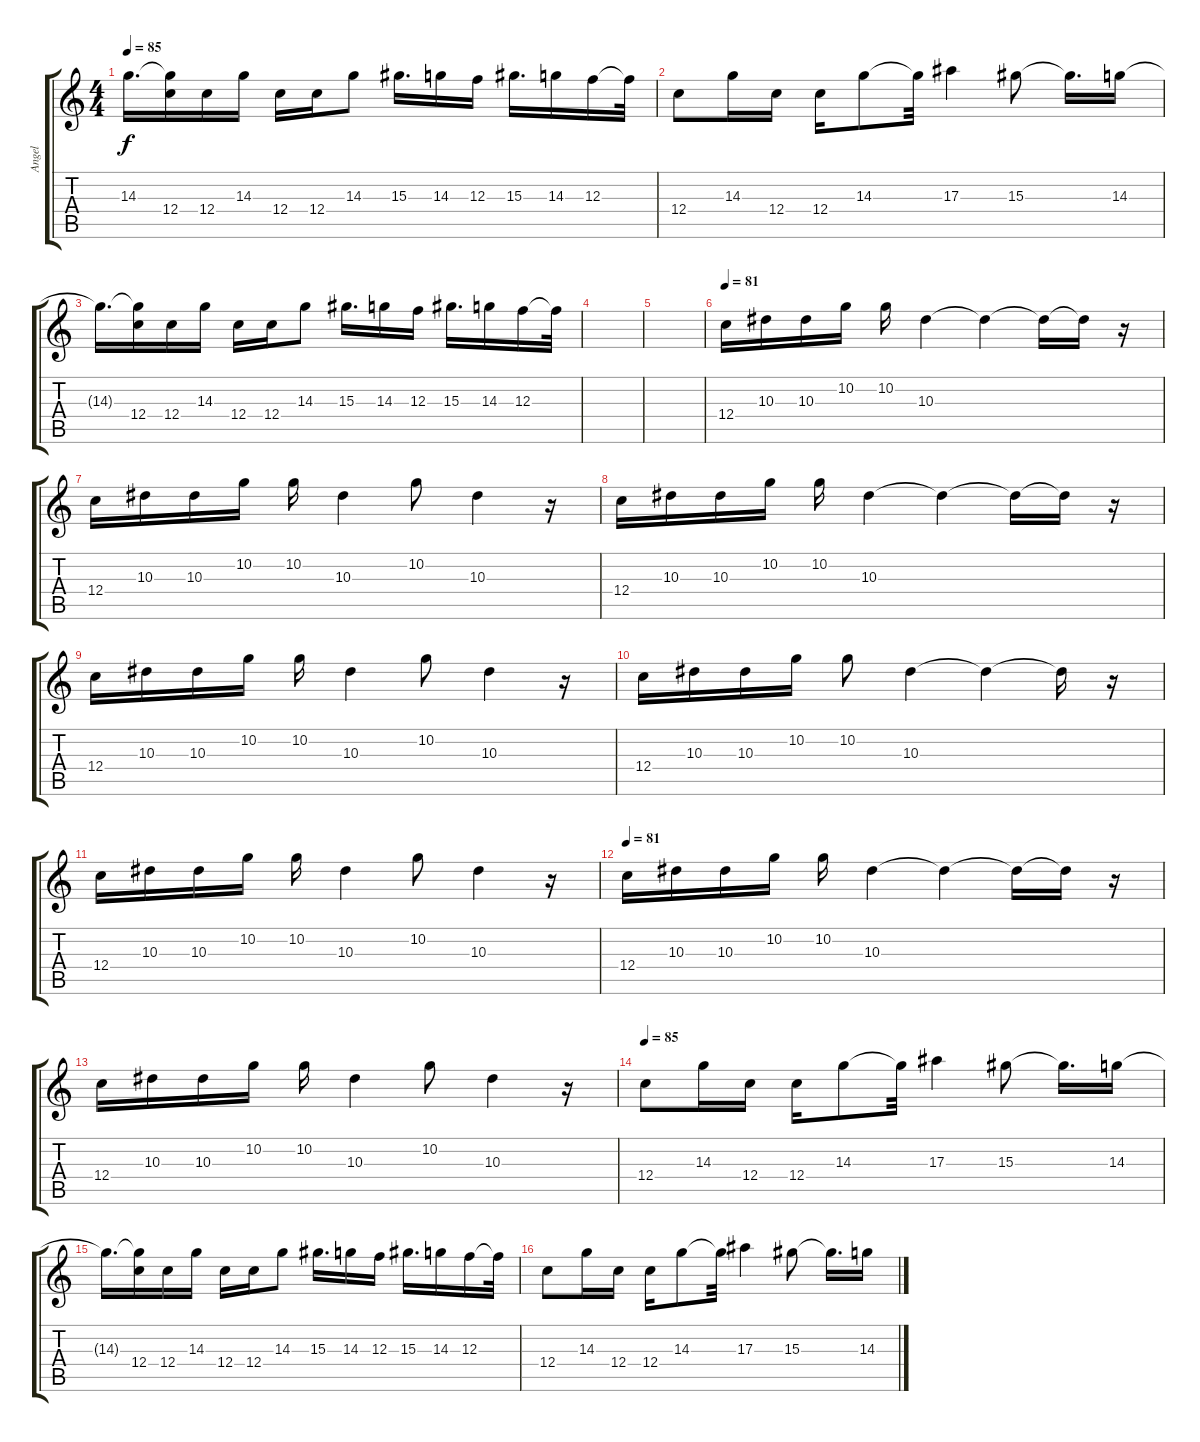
\track ("Angel" "Angel") {instrument overdrivenguitar}
\staff {score tabs}
\tuning (D4 A3 F3 C3 G2 D2) {hide}
\ts (4 4)
\tempo 85
\clef g2
\ks c
14.3{t}.16{d dy f} (14.3{t} 12.4).16 12.4.16{instrument electricguitarclean} 14.3.16 12.4.16 12.4.16 14.3.8 15.3.16{d} 14.3.16 12.3.16 15.3.16{d} 14.3.16 12.3.16 12.3{t}.32 |
12.4.8{volume 16 instrument electricguitarclean} 14.3.16 12.4.16 12.4.16 14.3.8 14.3{t}.32 17.3.4 15.3.8 15.3{t}.16{d} 14.3.16 |
14.3{t}.16{d} (14.3{t} 12.4).16 12.4.16{instrument electricguitarclean} 14.3.16 12.4.16 12.4.16 14.3.8 15.3.16{d} 14.3.16 12.3.16 15.3.16{d} 14.3.16 12.3.16 12.3{t}.32 |
|
|
\tempo 81
12.4.16{balance 0} 10.3.16 10.3.16 10.2.16 10.2.16 10.3.4 10.3{t}.4 10.3{t}.16 10.3{t}.16 r.16 |
12.4.16 10.3.16 10.3.16 10.2.16 10.2.16 10.3.4 10.2.8 10.3.4 r.16 |
12.4.16 10.3.16 10.3.16 10.2.16 10.2.16 10.3.4 10.3{t}.4 10.3{t}.16 10.3{t}.16 r.16 |
12.4.16 10.3.16 10.3.16 10.2.16 10.2.16 10.3.4 10.2.8 10.3.4 r.16 |
12.4.16 10.3.16 10.3.16 10.2.16 10.2.8 10.3.4 10.3{t}.4 10.3{t}.16 r.16 |
12.4.16 10.3.16 10.3.16 10.2.16 10.2.16 10.3.4 10.2.8 10.3.4 r.16 |
\tempo 81
12.4.16{balance 0} 10.3.16 10.3.16 10.2.16 10.2.16 10.3.4 10.3{t}.4 10.3{t}.16 10.3{t}.16 r.16 |
12.4.16 10.3.16 10.3.16 10.2.16 10.2.16 10.3.4 10.2.8 10.3.4 r.16 |
\tempo 85
12.4.8{volume 16 balance 8 instrument electricguitarclean} 14.3.16 12.4.16 12.4.16 14.3.8 14.3{t}.32 17.3.4 15.3.8 15.3{t}.16{d} 14.3.16 |
14.3{t}.16{d} (14.3{t} 12.4).16 12.4.16{instrument electricguitarclean} 14.3.16 12.4.16 12.4.16 14.3.8 15.3.16{d} 14.3.16 12.3.16 15.3.16{d} 14.3.16 12.3.16 12.3{t}.32 |
12.4.8{volume 16 instrument electricguitarclean} 14.3.16 12.4.16 12.4.16 14.3.8 14.3{t}.32 17.3.4 15.3.8 15.3{t}.16{d} 14.3.16
